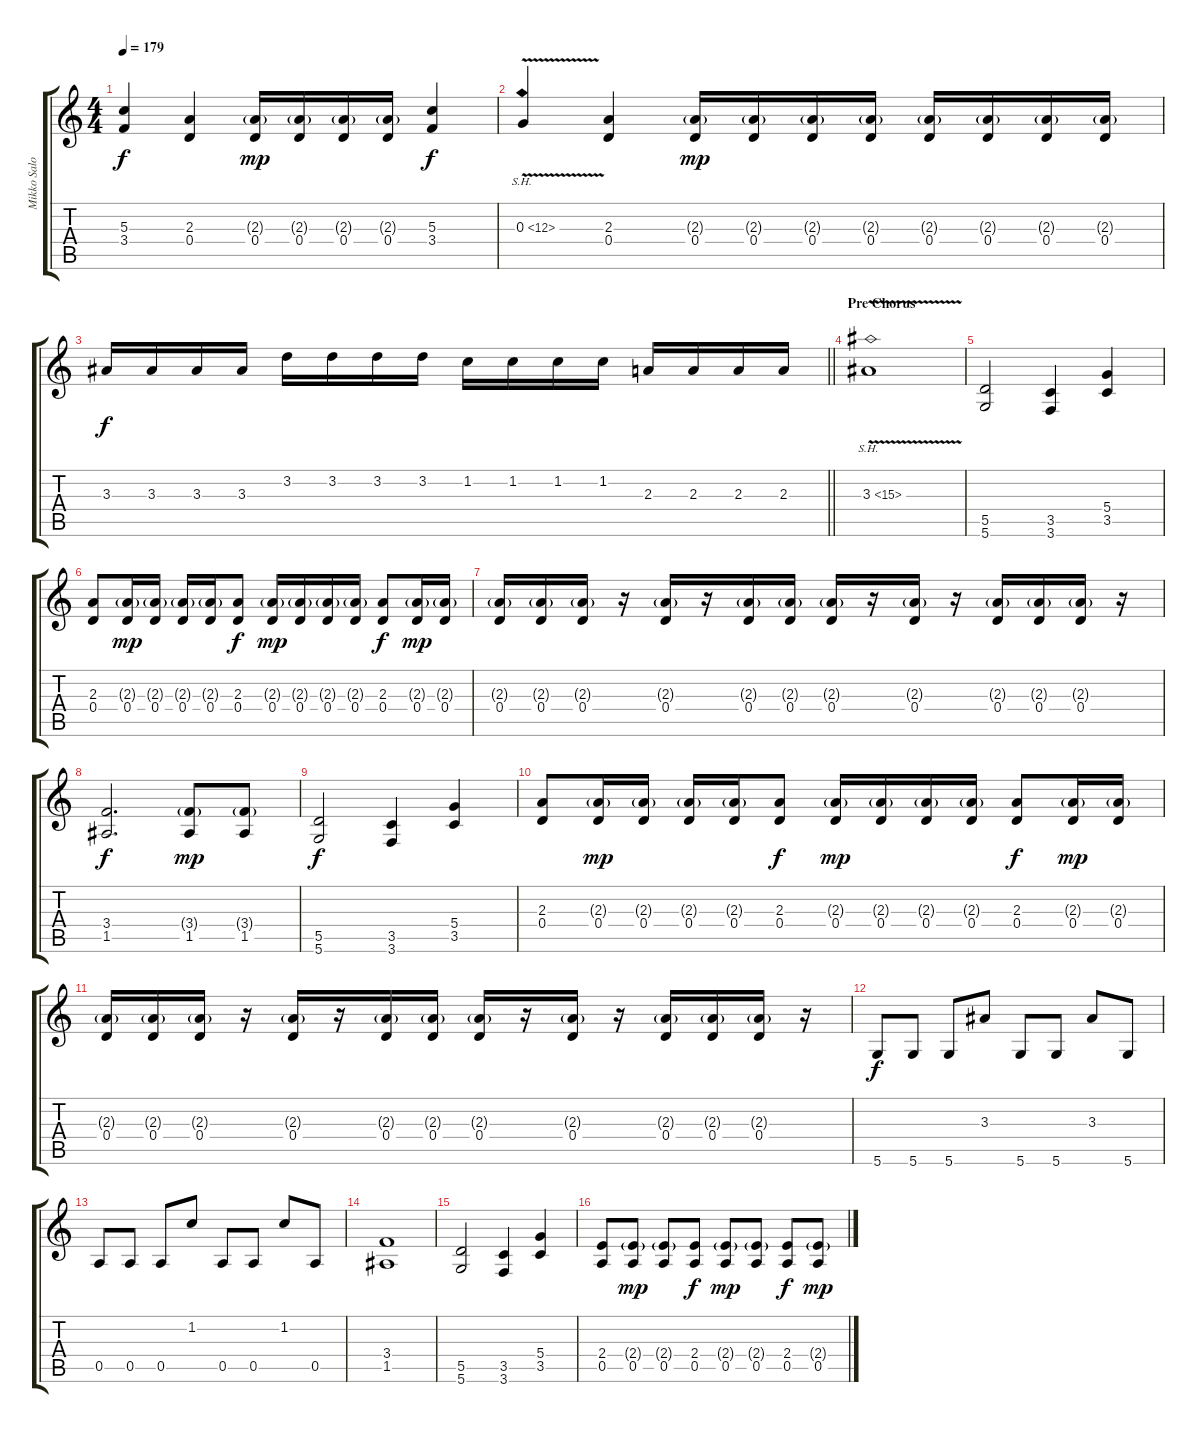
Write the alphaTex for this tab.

\track ("Mikko Salovaara (Harmony Guitar)" "Mikko Salo") {instrument distortionguitar}
\staff {score tabs}
\tuning (E4 B3 G3 D3 A2 D2) {hide}
\ts (4 4)
\tempo 179
\clef g2
\ks c
(5.3 3.4).4{dy f} (2.3 0.4).4 (2.3{g} 0.4).16{dy mp} (2.3{g} 0.4).16 (2.3{g} 0.4).16 (2.3{g} 0.4).16 (5.3 3.4).4{dy f} |
0.3{sh 12 v}.4 (2.3 0.4).4 (2.3{g} 0.4).16{dy mp} (2.3{g} 0.4).16 (2.3{g} 0.4).16 (2.3{g} 0.4).16 (2.3{g} 0.4).16 (2.3{g} 0.4).16 (2.3{g} 0.4).16 (2.3{g} 0.4).16 |
\barLineRight lightlight
3.3.16{dy f} 3.3.16 3.3.16 3.3.16 3.2.16 3.2.16 3.2.16 3.2.16 1.2.16 1.2.16 1.2.16 1.2.16 2.3.16 2.3.16 2.3.16 2.3.16 |
\section ("" "Pre Chorus")
3.3{sh 12 v}.1 |
(5.5 5.6).2 (3.5 3.6).4 (5.4 3.5).4 |
(2.3 0.4).8 (2.3{g} 0.4).16{dy mp} (2.3{g} 0.4).16 (2.3{g} 0.4).16 (2.3{g} 0.4).16 (2.3 0.4).8{dy f} (2.3{g} 0.4).16{dy mp} (2.3{g} 0.4).16 (2.3{g} 0.4).16 (2.3{g} 0.4).16 (2.3 0.4).8{dy f} (2.3{g} 0.4).16{dy mp} (2.3{g} 0.4).16 |
(2.3{g} 0.4).16 (2.3{g} 0.4).16 (2.3{g} 0.4).16 r.16 (2.3{g} 0.4).16 r.16 (2.3{g} 0.4).16 (2.3{g} 0.4).16 (2.3{g} 0.4).16 r.16 (2.3{g} 0.4).16 r.16 (2.3{g} 0.4).16 (2.3{g} 0.4).16 (2.3{g} 0.4).16 r.16 |
(3.4 1.5).2{d dy f} (3.4{g} 1.5).8{dy mp} (3.4{g} 1.5).8 |
(5.5 5.6).2{dy f} (3.5 3.6).4 (5.4 3.5).4 |
(2.3 0.4).8 (2.3{g} 0.4).16{dy mp} (2.3{g} 0.4).16 (2.3{g} 0.4).16 (2.3{g} 0.4).16 (2.3 0.4).8{dy f} (2.3{g} 0.4).16{dy mp} (2.3{g} 0.4).16 (2.3{g} 0.4).16 (2.3{g} 0.4).16 (2.3 0.4).8{dy f} (2.3{g} 0.4).16{dy mp} (2.3{g} 0.4).16 |
(2.3{g} 0.4).16 (2.3{g} 0.4).16 (2.3{g} 0.4).16 r.16 (2.3{g} 0.4).16 r.16 (2.3{g} 0.4).16 (2.3{g} 0.4).16 (2.3{g} 0.4).16 r.16 (2.3{g} 0.4).16 r.16 (2.3{g} 0.4).16 (2.3{g} 0.4).16 (2.3{g} 0.4).16 r.16 |
5.6.8{dy f} 5.6.8 5.6.8 3.3.8 5.6.8 5.6.8 3.3.8 5.6.8 |
0.5.8 0.5.8 0.5.8 1.2.8 0.5.8 0.5.8 1.2.8 0.5.8 |
(3.4 1.5).1 |
(5.5 5.6).2 (3.5 3.6).4 (5.4 3.5).4 |
(2.4 0.5).8 (2.4{g} 0.5).8{dy mp} (2.4{g} 0.5).8 (2.4 0.5).8{dy f} (2.4{g} 0.5).8{dy mp} (2.4{g} 0.5).8 (2.4 0.5).8{dy f} (2.4{g} 0.5).8{dy mp}
